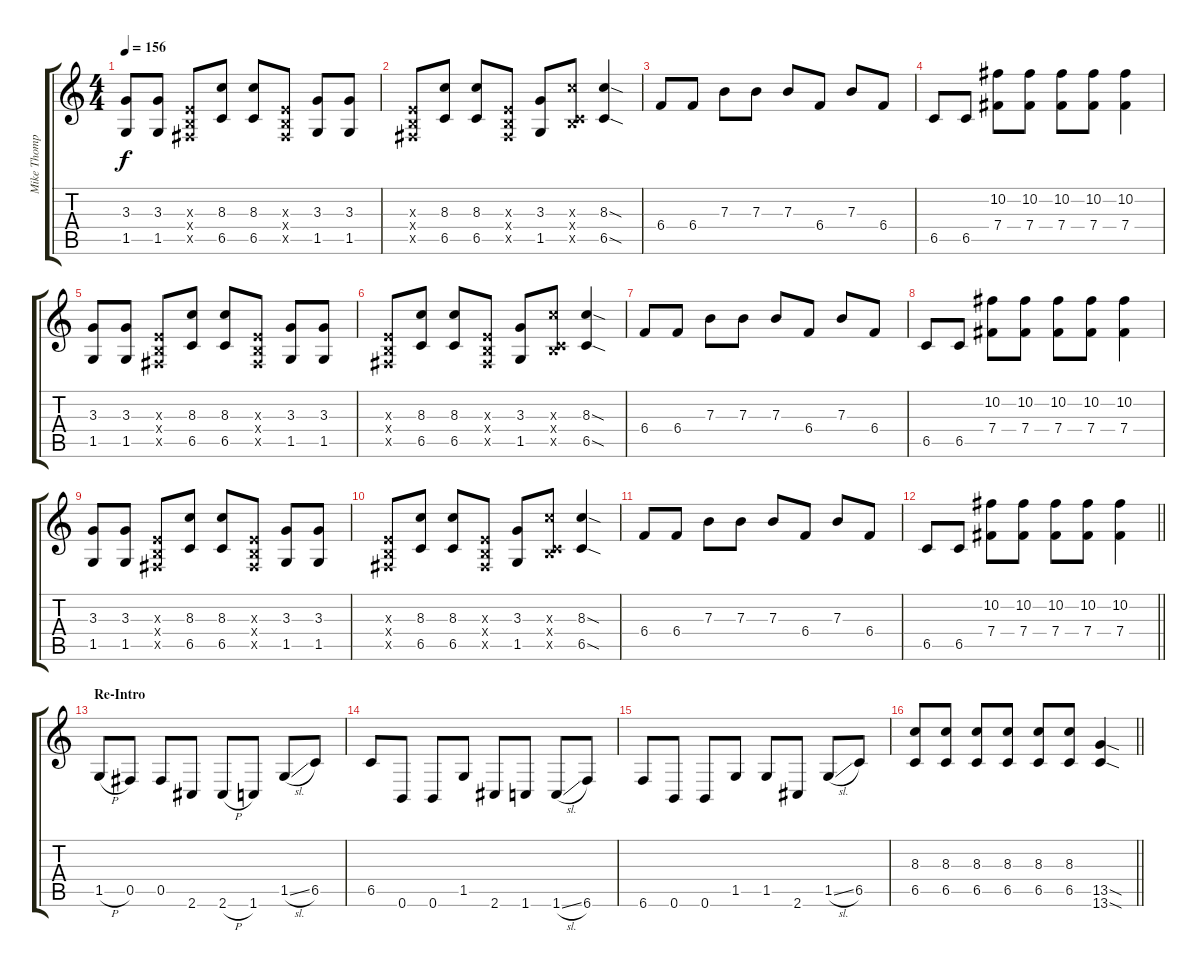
\track ("Mike Thompson" "Mike Thomp") {instrument distortionguitar}
\staff {score tabs}
\tuning (Db4 Ab3 E3 B2 Gb2 B1) {hide}
\ts (4 4)
\tempo 156
\clef g2
\ks c
(3.3 1.5).8{dy f} (3.3 1.5).8 (0.3{x} 0.4{x} 0.5{x}).8 (8.3 6.5).8 (8.3 6.5).8 (0.3{x} 0.4{x} 0.5{x}).8 (3.3 1.5).8 (3.3 1.5).8 |
(0.3{x} 0.4{x} 0.5{x}).8 (8.3 6.5).8 (8.3 6.5).8 (0.3{x} 0.4{x} 0.5{x}).8 (3.3 1.5).8 (8.3{x} 0.4{x} 6.5{x}).8 (8.3{sod} 6.5{sod}).4 |
6.4.8 6.4.8 7.3.8 7.3.8 7.3.8 6.4.8 7.3.8 6.4.8 |
6.5.8 6.5.8 (10.2 7.4).8 (10.2 7.4).8 (10.2 7.4).8 (10.2 7.4).8 (10.2 7.4).4 |
(3.3 1.5).8 (3.3 1.5).8 (0.3{x} 0.4{x} 0.5{x}).8 (8.3 6.5).8 (8.3 6.5).8 (0.3{x} 0.4{x} 0.5{x}).8 (3.3 1.5).8 (3.3 1.5).8 |
(0.3{x} 0.4{x} 0.5{x}).8 (8.3 6.5).8 (8.3 6.5).8 (0.3{x} 0.4{x} 0.5{x}).8 (3.3 1.5).8 (8.3{x} 0.4{x} 6.5{x}).8 (8.3{sod} 6.5{sod}).4 |
6.4.8 6.4.8 7.3.8 7.3.8 7.3.8 6.4.8 7.3.8 6.4.8 |
6.5.8 6.5.8 (10.2 7.4).8 (10.2 7.4).8 (10.2 7.4).8 (10.2 7.4).8 (10.2 7.4).4 |
(3.3 1.5).8 (3.3 1.5).8 (0.3{x} 0.4{x} 0.5{x}).8 (8.3 6.5).8 (8.3 6.5).8 (0.3{x} 0.4{x} 0.5{x}).8 (3.3 1.5).8 (3.3 1.5).8 |
(0.3{x} 0.4{x} 0.5{x}).8 (8.3 6.5).8 (8.3 6.5).8 (0.3{x} 0.4{x} 0.5{x}).8 (3.3 1.5).8 (8.3{x} 0.4{x} 6.5{x}).8 (8.3{sod} 6.5{sod}).4 |
6.4.8 6.4.8 7.3.8 7.3.8 7.3.8 6.4.8 7.3.8 6.4.8 |
\barLineRight lightlight
6.5.8 6.5.8 (10.2 7.4).8 (10.2 7.4).8 (10.2 7.4).8 (10.2 7.4).8 (10.2 7.4).4 |
\section ("" "Re-Intro")
1.5{h}.8 0.5.8 0.5.8 2.6.8 2.6{h}.8 1.6.8 1.5{sl}.8 6.5.8 |
6.5.8 0.6.8 0.6.8 1.5.8 2.6.8 1.6.8 1.6{sl}.8 6.6.8 |
6.6.8 0.6.8 0.6.8 1.5.8 1.5.8 2.6.8 1.5{sl}.8 6.5.8 |
\barLineRight lightlight
(8.3 6.5).8 (8.3 6.5).8 (8.3 6.5).8 (8.3 6.5).8 (8.3 6.5).8 (8.3 6.5).8 (13.5{sod} 13.6{sod}).4
